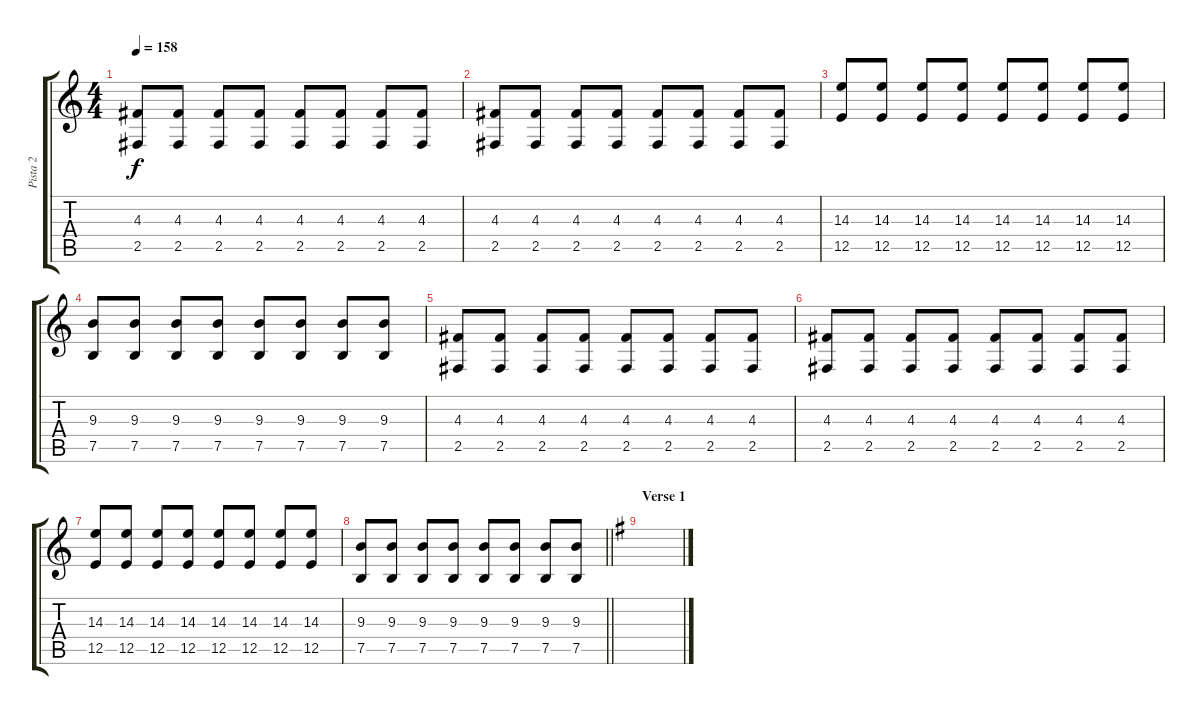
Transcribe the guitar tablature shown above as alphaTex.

\track ("Pista 2" "Pista 2") {instrument distortionguitar}
\staff {score tabs}
\tuning (B3 Gb3 D3 A2 E2 B1) {hide}
\ts (4 4)
\tempo 158
\clef g2
\ks c
(4.3 2.5).8{dy f} (4.3 2.5).8 (4.3 2.5).8 (4.3 2.5).8 (4.3 2.5).8 (4.3 2.5).8 (4.3 2.5).8 (4.3 2.5).8 |
(4.3 2.5).8 (4.3 2.5).8 (4.3 2.5).8 (4.3 2.5).8 (4.3 2.5).8 (4.3 2.5).8 (4.3 2.5).8 (4.3 2.5).8 |
(14.3 12.5).8 (14.3 12.5).8 (14.3 12.5).8 (14.3 12.5).8 (14.3 12.5).8 (14.3 12.5).8 (14.3 12.5).8 (14.3 12.5).8 |
(9.3 7.5).8 (9.3 7.5).8 (9.3 7.5).8 (9.3 7.5).8 (9.3 7.5).8 (9.3 7.5).8 (9.3 7.5).8 (9.3 7.5).8 |
(4.3 2.5).8 (4.3 2.5).8 (4.3 2.5).8 (4.3 2.5).8 (4.3 2.5).8 (4.3 2.5).8 (4.3 2.5).8 (4.3 2.5).8 |
(4.3 2.5).8 (4.3 2.5).8 (4.3 2.5).8 (4.3 2.5).8 (4.3 2.5).8 (4.3 2.5).8 (4.3 2.5).8 (4.3 2.5).8 |
(14.3 12.5).8 (14.3 12.5).8 (14.3 12.5).8 (14.3 12.5).8 (14.3 12.5).8 (14.3 12.5).8 (14.3 12.5).8 (14.3 12.5).8 |
\barLineRight lightlight
(9.3 7.5).8 (9.3 7.5).8 (9.3 7.5).8 (9.3 7.5).8 (9.3 7.5).8 (9.3 7.5).8 (9.3 7.5).8 (9.3 7.5).8 |
\section ("" "Verse 1")
\ks g
